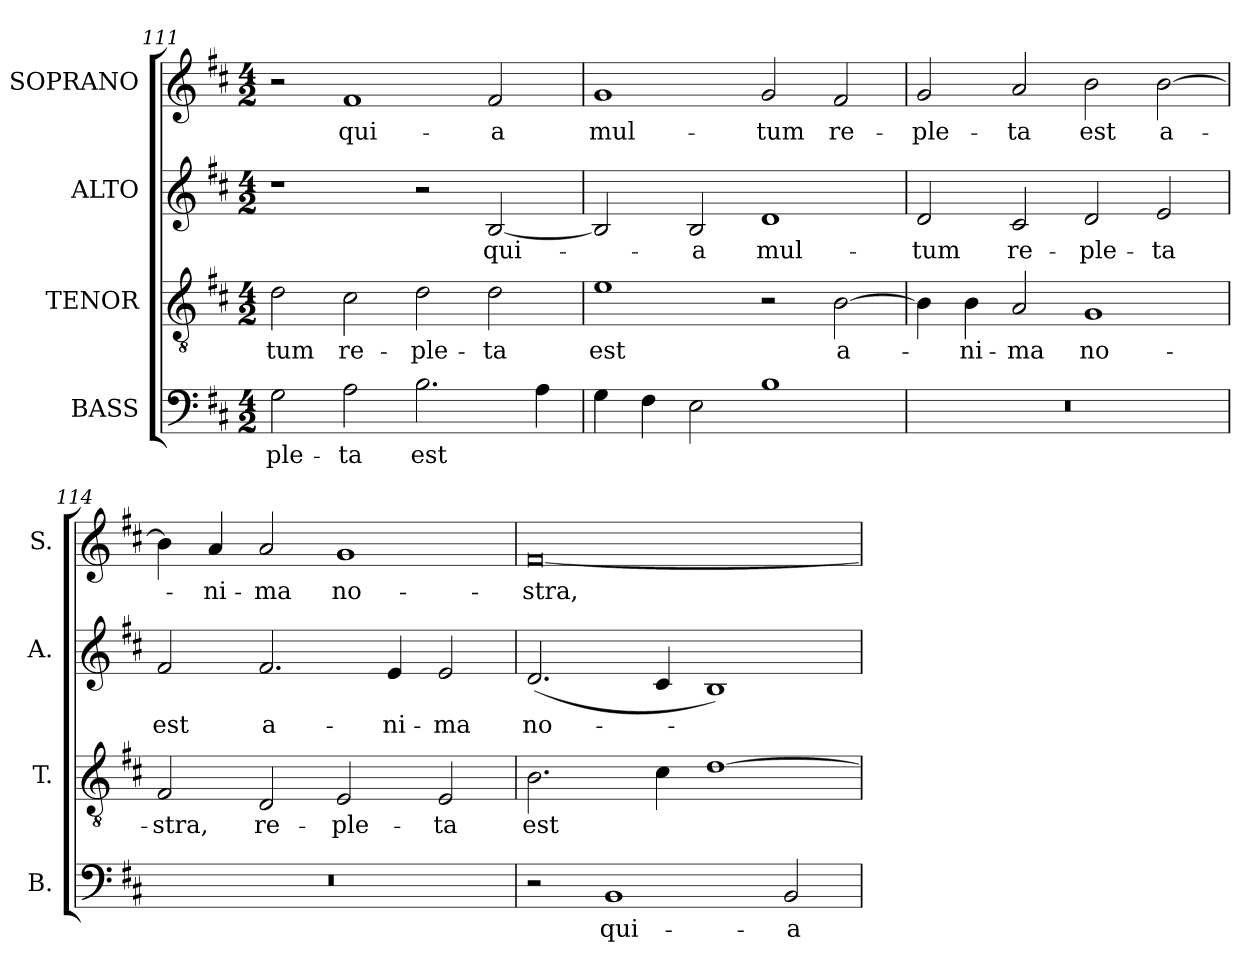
**kern	**text	**kern	**text	**kern	**text	**kern	**text
*part4	*part4	*part3	*part3	*part2	*part2	*part1	*part1
*staff4	*staff4	*staff3	*staff3	*staff2	*staff2	*staff1	*staff1
*I"BASS	*	*I"TENOR	*	*I"ALTO	*	*I"SOPRANO	*
*I'B.	*	*I'T.	*	*I'A.	*	*I'S.	*
*clefF4	*	*clefGv2	*	*clefG2	*	*clefG2	*
*	*	*ITrd7c12	*	*	*	*	*
*k[f#c#]	*	*k[f#c#]	*	*k[f#c#]	*	*k[f#c#]	*
*D:	*	*D:	*	*D:	*	*D:	*
*M4/2	*	*M4/2	*	*M4/2	*	*M4/2	*
=111	=111	=111	=111	=111	=111	=111	=111
!	!LO:LY:b:color=#000000	!	!	!	!	!	!
!	!	!	!LO:LY:b:color=#000000	!	!	!	!
2Gi\	-ple-	2Di\	-tum	1r	.	2r	.
!	!LO:LY:b:color=#000000	!	!	!	!	!	!
!	!	!	!LO:LY:b:color=#000000	!	!	!	!
!	!	!	!	!	!	!	!LO:LY:b:color=#000000
2Ai\	-ta	2C#i\	re-	.	.	1f#i	qui-
!	!LO:LY:b:color=#000000	!	!	!	!	!	!
!	!	!	!LO:LY:b:color=#000000	!	!	!	!
2.Bi\	est	2Di\	-ple-	2r	.	.	.
!	!	!	!LO:LY:b:color=#000000	!	!	!	!
!	!	!	!	!	!LO:LY:b:color=#000000	!	!
!	!	!	!	!	!	!	!LO:LY:b:color=#000000
.	.	2Di\	-ta	[2Bi/	qui-	2f#i/	-a
4Ai\	.	.	.	.	.	.	.
=112	=112	=112	=112	=112	=112	=112	=112
!	!	!	!LO:LY:b:color=#000000	!	!	!	!
!	!	!	!	!	!	!	!LO:LY:b:color=#000000
4Gi\	.	1Ei	est	2Bi/]	.	1gi	mul-
4F#i\	.	.	.	.	.	.	.
!	!	!	!	!	!LO:LY:b:color=#000000	!	!
2Ei\	.	.	.	2Bi/	-a	.	.
!	!	!	!	!	!LO:LY:b:color=#000000	!	!
!	!	!	!	!	!	!	!LO:LY:b:color=#000000
1Bi	.	2r	.	1di	mul-	2gi/	-tum
!	!	!	!LO:LY:b:color=#000000	!	!	!	!
!	!	!	!	!	!	!	!LO:LY:b:color=#000000
.	.	[2BBi\	a-	.	.	2f#i/	re-
=113	=113	=113	=113	=113	=113	=113	=113
!LO:N:vis=1	!	!	!	!	!	!	!
!	!	!	!	!	!LO:LY:b:color=#000000	!	!
!	!	!	!	!	!	!	!LO:LY:b:color=#000000
0r	.	4BBi\]	.	2di/	-tum	2gi/	-ple-
!	!	!	!LO:LY:b:color=#000000	!	!	!	!
.	.	4BBi\	-ni-	.	.	.	.
!	!	!	!LO:LY:b:color=#000000	!	!	!	!
!	!	!	!	!	!LO:LY:b:color=#000000	!	!
!	!	!	!	!	!	!	!LO:LY:b:color=#000000
.	.	2AAi/	-ma	2c#i/	re-	2ai/	-ta
!	!	!	!LO:LY:b:color=#000000	!	!	!	!
!	!	!	!	!	!LO:LY:b:color=#000000	!	!
!	!	!	!	!	!	!	!LO:LY:b:color=#000000
.	.	1GGi	no-	2di/	-ple-	2bi\	est
!	!	!	!	!	!LO:LY:b:color=#000000	!	!
!	!	!	!	!	!	!	!LO:LY:b:color=#000000
.	.	.	.	2ei/	-ta	[2bi\	a-
=114	=114	=114	=114	=114	=114	=114	=114
!LO:N:vis=1	!	!	!	!	!	!	!
!	!	!	!LO:LY:b:color=#000000	!	!	!	!
!	!	!	!	!	!LO:LY:b:color=#000000	!	!
0r	.	2FF#i/	-stra,	2f#i/	est	4bi\]	.
!	!	!	!	!	!	!	!LO:LY:b:color=#000000
.	.	.	.	.	.	4ai/	-ni-
!	!	!	!LO:LY:b:color=#000000	!	!	!	!
!	!	!	!	!	!LO:LY:b:color=#000000	!	!
!	!	!	!	!	!	!	!LO:LY:b:color=#000000
.	.	2DDi/	re-	2.f#i/	a-	2ai/	-ma
!	!	!	!LO:LY:b:color=#000000	!	!	!	!
!	!	!	!	!	!	!	!LO:LY:b:color=#000000
.	.	2EEi/	-ple-	.	.	1gi	no-
!	!	!	!	!	!LO:LY:b:color=#000000	!	!
.	.	.	.	4ei/	-ni-	.	.
!	!	!	!LO:LY:b:color=#000000	!	!	!	!
!	!	!	!	!	!LO:LY:b:color=#000000	!	!
.	.	2EEi/	-ta	2ei/	-ma	.	.
=115	=115	=115	=115	=115	=115	=115	=115
!	!	!	!LO:LY:b:color=#000000	!	!	!	!
!	!	!	!	!	!LO:LY:b:color=#000000	!	!
!	!	!	!	!	!	!	!LO:LY:b:color=#000000
2r	.	2.BBi\	est	(2.di/	no-	[0f#i	-stra,
!	!LO:LY:b:color=#000000	!	!	!	!	!	!
1BBi	qui-	.	.	.	.	.	.
.	.	4C#i\	.	4c#i/	.	.	.
.	.	[1Di	.	1Bi)	.	.	.
!	!LO:LY:b:color=#000000	!	!	!	!	!	!
2BBi/	-a	.	.	.	.	.	.
=	=	=	=	=	=	=	=
*-	*-	*-	*-	*-	*-	*-	*-
